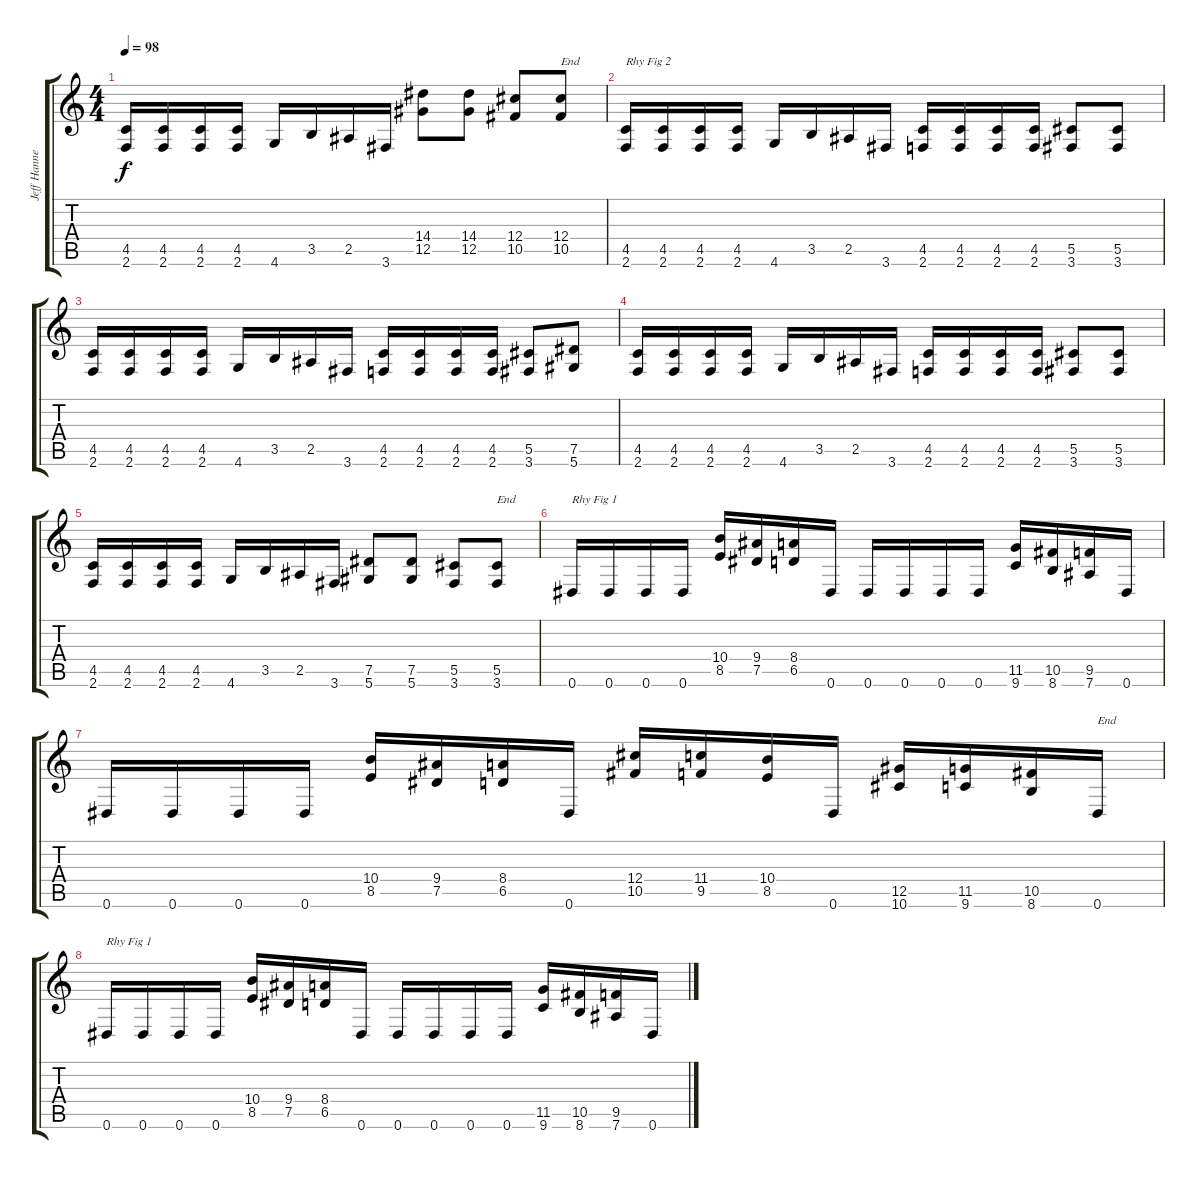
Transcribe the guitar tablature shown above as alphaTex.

\track ("Jeff Hanneman" "Jeff Hanne") {instrument distortionguitar}
\staff {score tabs}
\tuning (Eb4 Bb3 Gb3 Db3 Ab2 Eb2) {hide}
\ts (4 4)
\tempo 98
\clef g2
\ks c
(4.5 2.6).16{dy f} (4.5 2.6).16 (4.5 2.6).16 (4.5 2.6).16 4.6.16 3.5.16 2.5.16 3.6.16 (14.4 12.5).8 (14.4 12.5).8 (12.4 10.5).8 (12.4 10.5).8{txt "End"} |
(4.5 2.6).16{txt "Rhy Fig 2"} (4.5 2.6).16 (4.5 2.6).16 (4.5 2.6).16 4.6.16 3.5.16 2.5.16 3.6.16 (4.5 2.6).16 (4.5 2.6).16 (4.5 2.6).16 (4.5 2.6).16 (5.5 3.6).8 (5.5 3.6).8 |
(4.5 2.6).16 (4.5 2.6).16 (4.5 2.6).16 (4.5 2.6).16 4.6.16 3.5.16 2.5.16 3.6.16 (4.5 2.6).16 (4.5 2.6).16 (4.5 2.6).16 (4.5 2.6).16 (5.5 3.6).8 (7.5 5.6).8 |
(4.5 2.6).16 (4.5 2.6).16 (4.5 2.6).16 (4.5 2.6).16 4.6.16 3.5.16 2.5.16 3.6.16 (4.5 2.6).16 (4.5 2.6).16 (4.5 2.6).16 (4.5 2.6).16 (5.5 3.6).8 (5.5 3.6).8 |
(4.5 2.6).16 (4.5 2.6).16 (4.5 2.6).16 (4.5 2.6).16 4.6.16 3.5.16 2.5.16 3.6.16 (7.5 5.6).8 (7.5 5.6).8 (5.5 3.6).8 (5.5 3.6).8{txt "End"} |
0.6.16{txt "Rhy Fig 1"} 0.6.16 0.6.16 0.6.16 (10.4 8.5).16 (9.4 7.5).16 (8.4 6.5).16 0.6.16 0.6.16 0.6.16 0.6.16 0.6.16 (11.5 9.6).16 (10.5 8.6).16 (9.5 7.6).16 0.6.16 |
0.6.16 0.6.16 0.6.16 0.6.16 (10.4 8.5).16 (9.4 7.5).16 (8.4 6.5).16 0.6.16 (12.4 10.5).16 (11.4 9.5).16 (10.4 8.5).16 0.6.16 (12.5 10.6).16 (11.5 9.6).16 (10.5 8.6).16 0.6.16{txt "End"} |
0.6.16{txt "Rhy Fig 1"} 0.6.16 0.6.16 0.6.16 (10.4 8.5).16 (9.4 7.5).16 (8.4 6.5).16 0.6.16 0.6.16 0.6.16 0.6.16 0.6.16 (11.5 9.6).16 (10.5 8.6).16 (9.5 7.6).16 0.6.16
